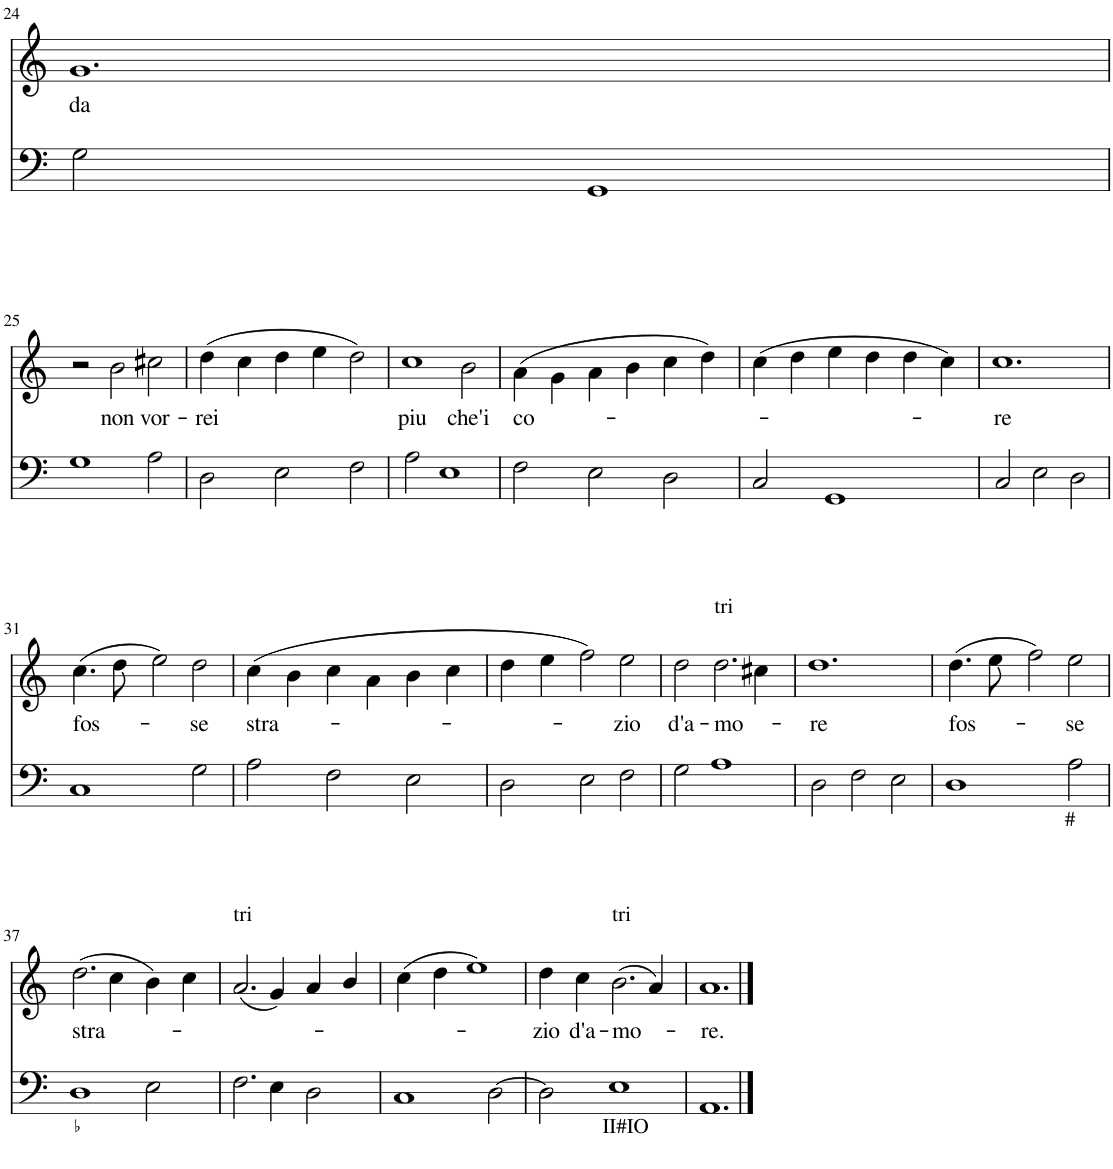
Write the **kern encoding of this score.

**kern	**kern	**text
*part2	*part1	*part1
*staff2	*staff1	*staff1
*I"Violoncello	*I"Voice	*
*I'Vc	*	*
!!LO:PB:g=z
*clefF4	*clefG2	*
*k[]	*k[]	*
*M3/2	*M3/2	*
=24	=24	=24
!	!	!LO:LY:b
2G\	1.g	da
1GG	.	.
!!LO:LB:g=z
=25	=25	=25
1G	2r	.
!	!	!LO:LY:b
.	2b\	non
!	!	!LO:LY:b
2A\	2cc#X\	vor-
=26	=26	=26
!	!	!LO:LY:b
2D\	(4dd\	-rei
.	4cc\	.
2E\	4dd\	.
.	4ee\	.
2F\	2dd\)	.
=27	=27	=27
!	!	!LO:LY:b
2A\	1cc	piu
1E	.	.
!	!	!LO:LY:b
.	2b\	che'i
=28	=28	=28
!	!	!LO:LY:b
2F\	(4a\	co-
.	4g\	.
2E\	4a\	.
.	4b\	.
2D\	4cc\	.
.	4dd\)	.
=29	=29	=29
2C/	(4cc\	.
.	4dd\	.
1GG	4ee\	.
.	4dd\	.
.	4dd\	.
.	4cc\)	.
=30	=30	=30
!	!	!LO:LY:b
2C/	1.cc	-re
2E\	.	.
2D\	.	.
!!LO:LB:g=z
=31	=31	=31
!	!	!LO:LY:b
1C	(4.cc\	fos-
.	8dd\	.
.	2ee\)	.
!	!	!LO:LY:b
2G\	2dd\	-se
=32	=32	=32
!	!	!LO:LY:b
2A\	(4cc\	stra-
.	4b\	.
2F\	4cc\	.
.	4a\	.
2E\	4b\	.
.	4cc\	.
=33	=33	=33
2D\	4dd\	.
.	4ee\	.
2E\	2ff\)	.
!	!	!LO:LY:b
2F\	2ee\	-zio
=34	=34	=34
!	!	!LO:LY:b
2G\	2dd\	d'a-
!	!LO:TX:a:t=tri	!
!	!	!LO:LY:b
1A	2.dd\	-mo-
.	4cc#X\	.
=35	=35	=35
!	!	!LO:LY:b
2D\	1.dd	-re
2F\	.	.
2E\	.	.
=36	=36	=36
!	!	!LO:LY:b
1D	(4.dd\	fos-
.	8ee\	.
.	2ff\)	.
!LO:TX:b:t=#	!	!
!	!	!LO:LY:b
2A\	2ee\	-se
!!LO:LB:g=z
=37	=37	=37
!	!	!LO:LY:b
1D	(2.dd\	stra-
.	4cc\	.
2E\	4b\)	.
.	4cc\	.
=38	=38	=38
!	!LO:TX:a:t=tri	!
2.F\	(2.a/	.
4E\	4g/)	.
2D\	4a/	.
.	4b/	.
=39	=39	=39
1C	(4cc\	.
.	4dd\	.
.	1ee)	.
[2D\	.	.
=40	=40	=40
!	!	!LO:LY:b
2D\]	4dd\	-zio
!	!	!LO:LY:b
.	4cc\	d'a-
!	!LO:TX:a:t=tri	!
!LO:TX:b:t=II#IO	!	!
!	!	!LO:LY:b
1E	(2.b\	-mo-
.	4a/)	.
=41	=41	=41
!	!	!LO:LY:b
1.AA	1.a	-re.
==	==	==
*-	*-	*-
